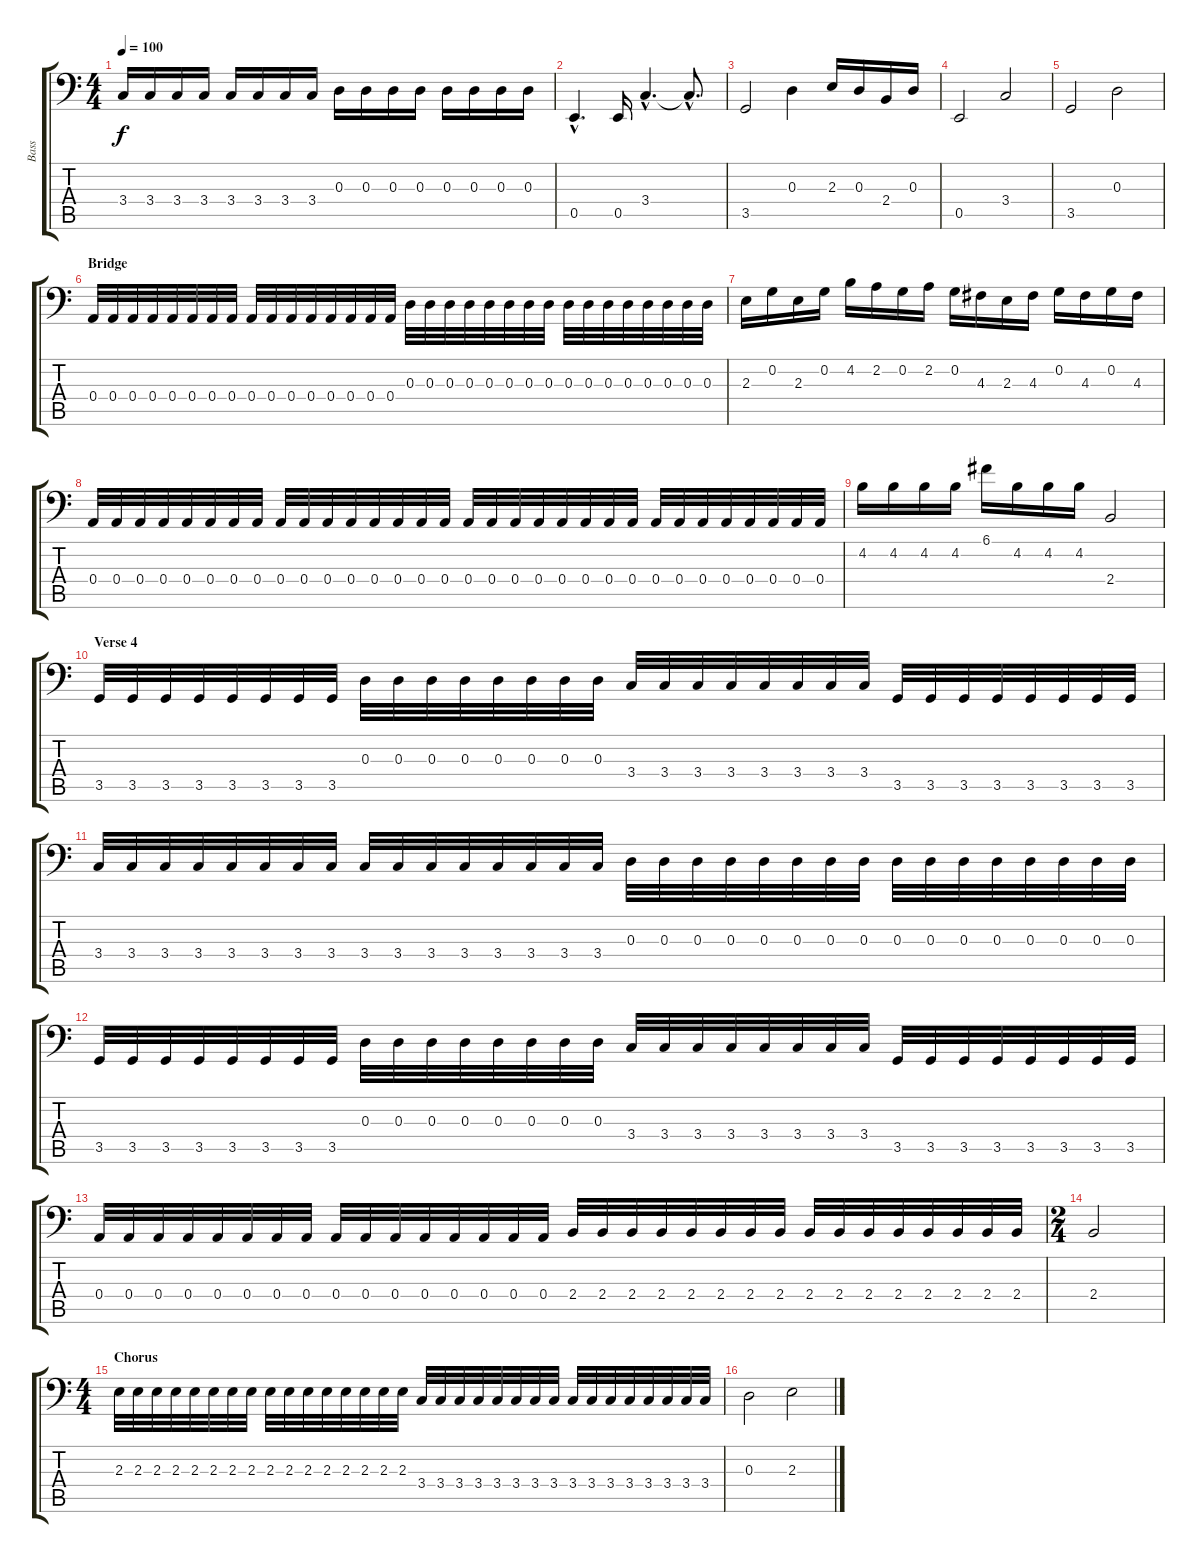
\track ("Bass" "Bass") {instrument electricbassfinger}
\staff {score tabs}
\tuning (C3 G2 D2 A1 E1 B0) {hide}
\ts (4 4)
\tempo 100
\clef f4
\ks c
3.4.16{dy f} 3.4.16 3.4.16 3.4.16 3.4.16 3.4.16 3.4.16 3.4.16 0.3.16 0.3.16 0.3.16 0.3.16 0.3.16 0.3.16 0.3.16 0.3.16 |
0.5{hac}.4{d} 0.5.16 3.4{hac}.4{d} 3.4{hac t}.8{d} |
3.5.2 0.3.4 2.3.16 0.3.16 2.4.16 0.3.16 |
0.5.2 3.4.2 |
3.5.2 0.3.2 |
\section ("" "Bridge")
0.4.32 0.4.32 0.4.32 0.4.32 0.4.32 0.4.32 0.4.32 0.4.32 0.4.32 0.4.32 0.4.32 0.4.32 0.4.32 0.4.32 0.4.32 0.4.32 0.3.32 0.3.32 0.3.32 0.3.32 0.3.32 0.3.32 0.3.32 0.3.32 0.3.32 0.3.32 0.3.32 0.3.32 0.3.32 0.3.32 0.3.32 0.3.32 |
2.3.16 0.2.16 2.3.16 0.2.16 4.2.16 2.2.16 0.2.16 2.2.16 0.2.16 4.3.16 2.3.16 4.3.16 0.2.16 4.3.16 0.2.16 4.3.16 |
0.4.32 0.4.32 0.4.32 0.4.32 0.4.32 0.4.32 0.4.32 0.4.32 0.4.32 0.4.32 0.4.32 0.4.32 0.4.32 0.4.32 0.4.32 0.4.32 0.4.32 0.4.32 0.4.32 0.4.32 0.4.32 0.4.32 0.4.32 0.4.32 0.4.32 0.4.32 0.4.32 0.4.32 0.4.32 0.4.32 0.4.32 0.4.32 |
4.2.16 4.2.16 4.2.16 4.2.16 6.1.16 4.2.16 4.2.16 4.2.16 2.4.2 |
\section ("" "Verse 4")
3.5.32 3.5.32 3.5.32 3.5.32 3.5.32 3.5.32 3.5.32 3.5.32 0.3.32 0.3.32 0.3.32 0.3.32 0.3.32 0.3.32 0.3.32 0.3.32 3.4.32 3.4.32 3.4.32 3.4.32 3.4.32 3.4.32 3.4.32 3.4.32 3.5.32 3.5.32 3.5.32 3.5.32 3.5.32 3.5.32 3.5.32 3.5.32 |
3.4.32 3.4.32 3.4.32 3.4.32 3.4.32 3.4.32 3.4.32 3.4.32 3.4.32 3.4.32 3.4.32 3.4.32 3.4.32 3.4.32 3.4.32 3.4.32 0.3.32 0.3.32 0.3.32 0.3.32 0.3.32 0.3.32 0.3.32 0.3.32 0.3.32 0.3.32 0.3.32 0.3.32 0.3.32 0.3.32 0.3.32 0.3.32 |
3.5.32 3.5.32 3.5.32 3.5.32 3.5.32 3.5.32 3.5.32 3.5.32 0.3.32 0.3.32 0.3.32 0.3.32 0.3.32 0.3.32 0.3.32 0.3.32 3.4.32 3.4.32 3.4.32 3.4.32 3.4.32 3.4.32 3.4.32 3.4.32 3.5.32 3.5.32 3.5.32 3.5.32 3.5.32 3.5.32 3.5.32 3.5.32 |
0.4.32 0.4.32 0.4.32 0.4.32 0.4.32 0.4.32 0.4.32 0.4.32 0.4.32 0.4.32 0.4.32 0.4.32 0.4.32 0.4.32 0.4.32 0.4.32 2.4.32 2.4.32 2.4.32 2.4.32 2.4.32 2.4.32 2.4.32 2.4.32 2.4.32 2.4.32 2.4.32 2.4.32 2.4.32 2.4.32 2.4.32 2.4.32 |
\ts (2 4)
2.4.2 |
\ts (4 4)
\section ("" "Chorus")
2.3.32 2.3.32 2.3.32 2.3.32 2.3.32 2.3.32 2.3.32 2.3.32 2.3.32 2.3.32 2.3.32 2.3.32 2.3.32 2.3.32 2.3.32 2.3.32 3.4.32 3.4.32 3.4.32 3.4.32 3.4.32 3.4.32 3.4.32 3.4.32 3.4.32 3.4.32 3.4.32 3.4.32 3.4.32 3.4.32 3.4.32 3.4.32 |
0.3.2 2.3.2
